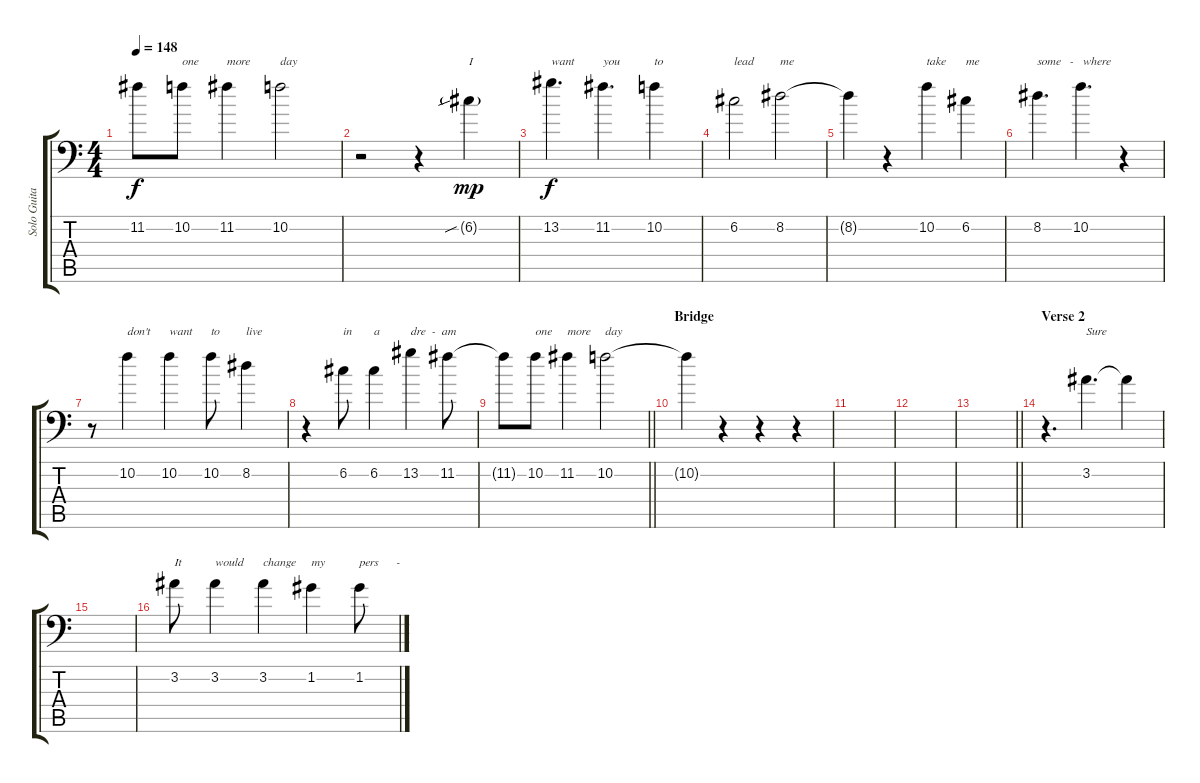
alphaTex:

\track ("Solo Guitar and Voice" "Solo Guita") {instrument distortionguitar}
\staff {score tabs}
\tuning (C4 G3 Eb3 Bb2 F2 Bb1) {hide}
\ts (4 4)
\tempo 148
\clef f4
\ks c
11.2{t}.8{dy f} 10.2.8{txt "one"} 11.2.4{txt "more"} 10.2.2{txt "day"} |
r.2 r.4 6.2{sib g}.4{txt "I" dy mp} |
13.2.4{d txt "want" dy f} 11.2.4{d txt "you"} 10.2.4{txt "to"} |
6.2.2{txt "lead"} 8.2.2{txt "me"} |
8.2{t}.4 r.4 10.2.4{txt "take"} 6.2.4{txt "me"} |
8.2.4{d txt "some   -   where"} 10.2.4{d} r.4 |
r.8 10.2.4{txt "don't"} 10.2.4{txt "want"} 10.2.8{txt "to"} 8.2.4{txt "live"} |
r.4 6.2.8{txt "in"} 6.2.4{txt "a"} 13.2.4{txt "dre  -  am"} 11.2.8 |
\barLineRight lightlight
11.2{t}.8 10.2.8{txt "one"} 11.2.4{txt "more"} 10.2.2{txt "day"} |
\section ("" "Bridge")
10.2{t}.4 r.4 r.4 r.4 |
|
|
\barLineRight lightlight
|
\section ("" "Verse 2")
r.4{d} 3.2.4{d txt "Sure"} 3.2{t}.4 |
|
3.2.8{txt "It"} 3.2.4{txt "would"} 3.2.4{txt "change"} 1.2.4{txt "my"} 1.2.8{txt "pers      -  "}
